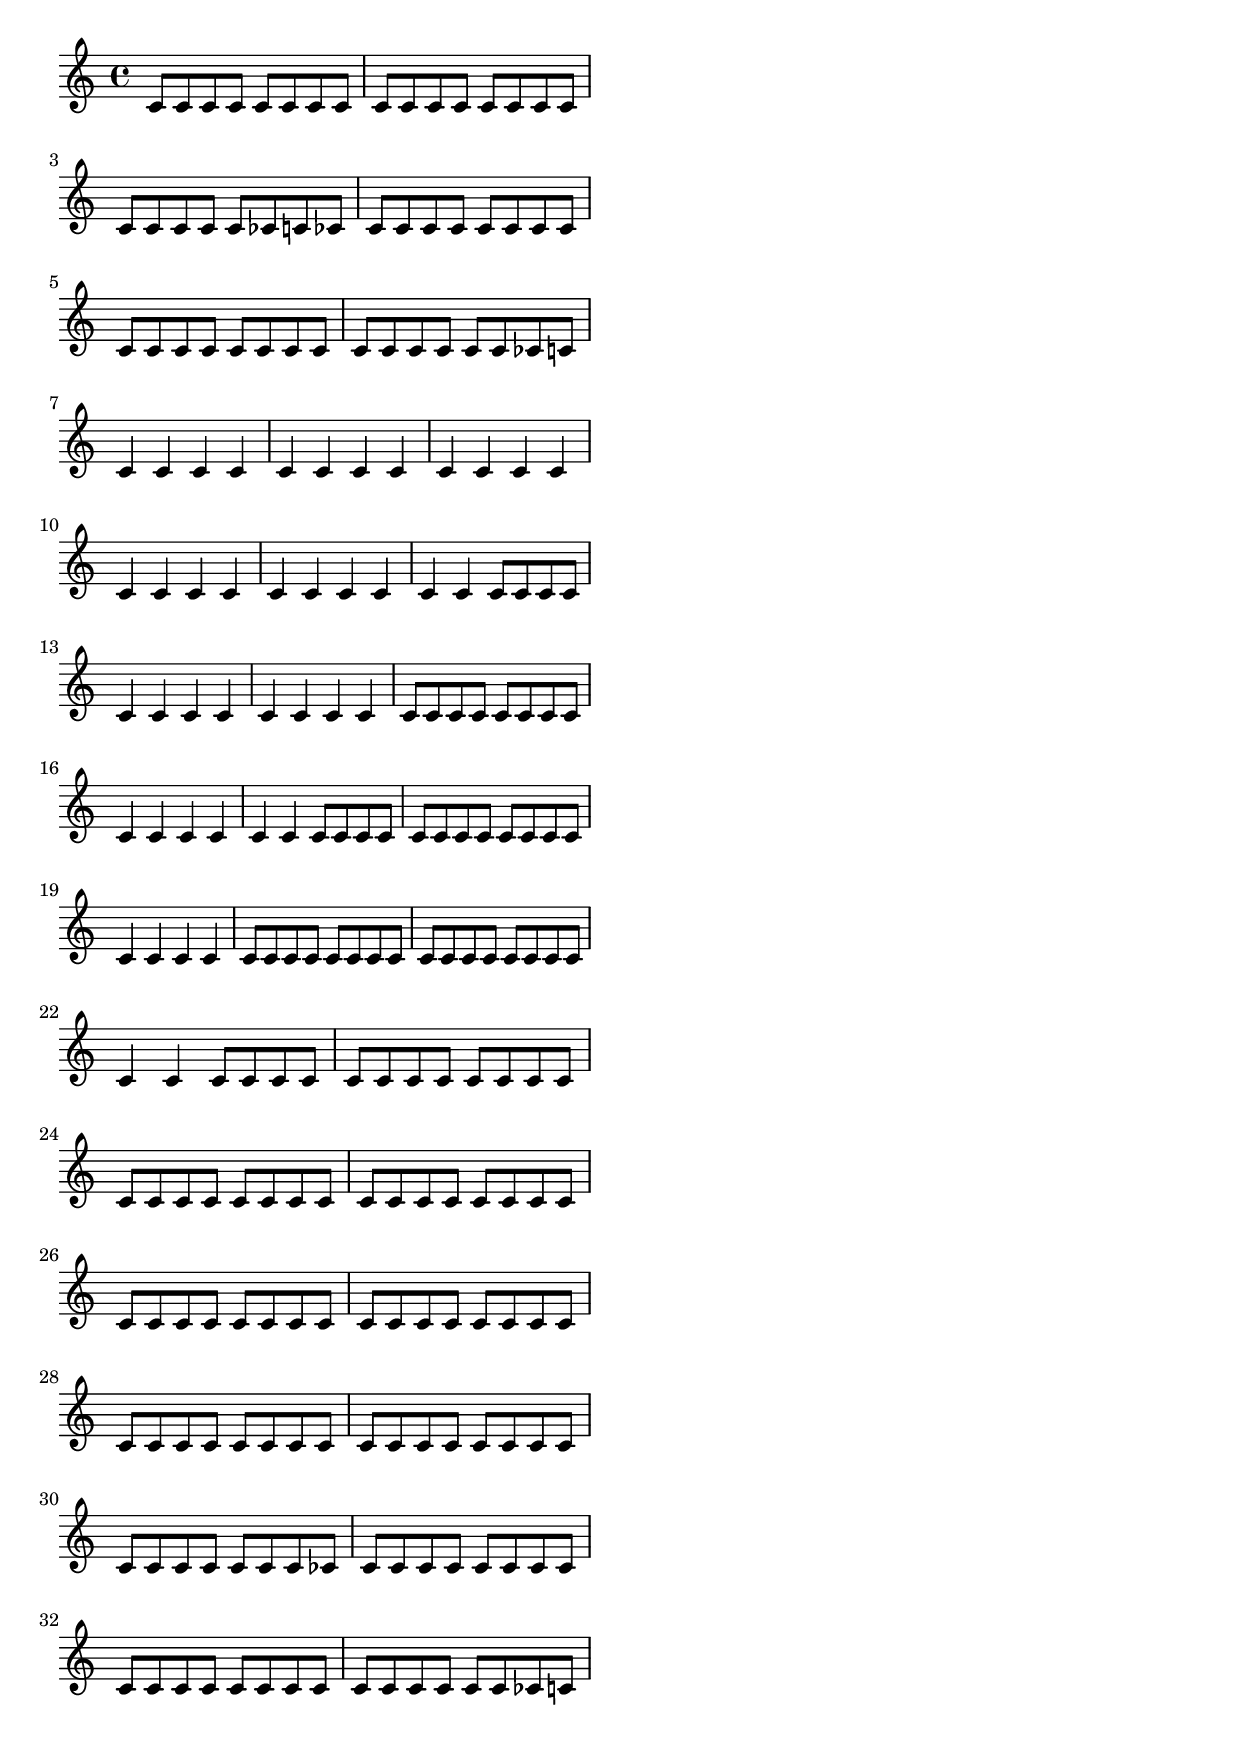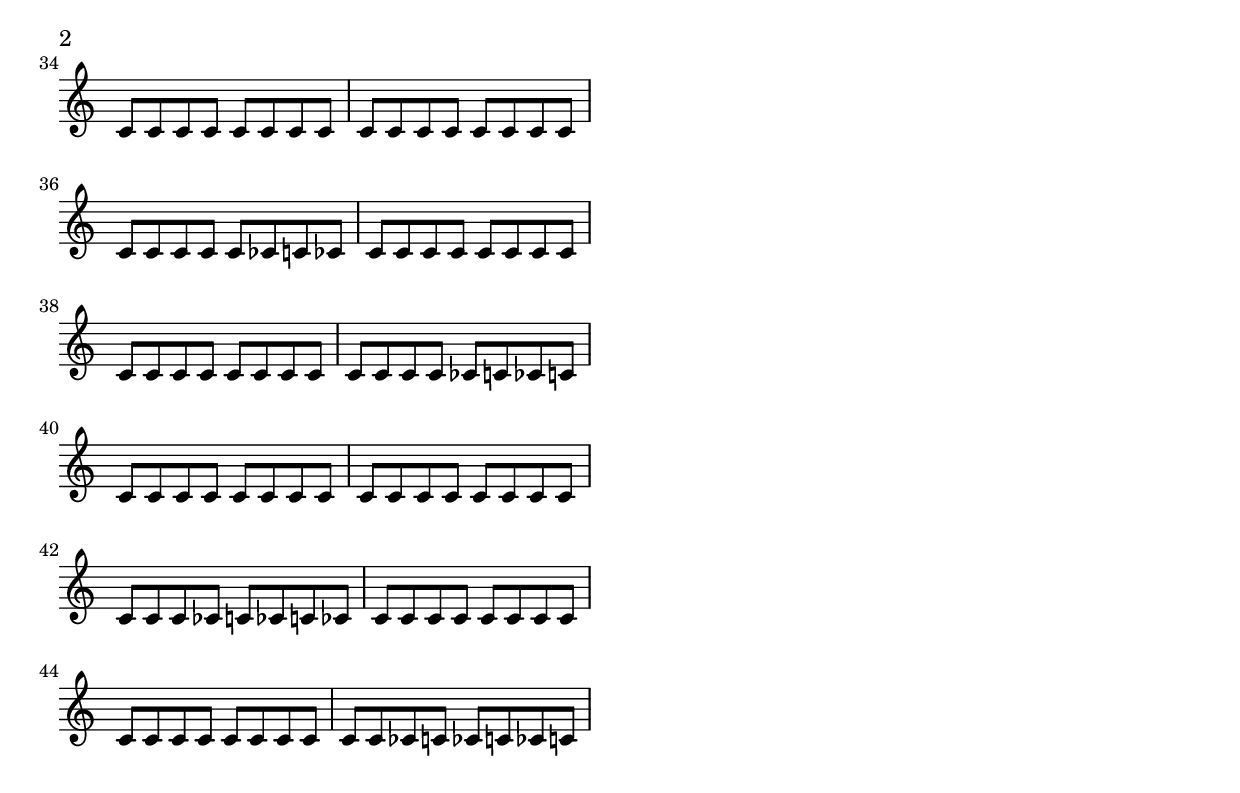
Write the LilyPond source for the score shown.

\version "1.7.18"
% definately need to check with Han or Jan for this one.
% I haven't a clue what it does, but the output doesn't look
% special.  -gP


%{
Hmm, ik vraag me af of dit al helemaal koel is.

  return abs (this_one.force_f_) + abs (prev.force_f_ - this_one.force_f_)
      + break_penalties

Neem als voorbeeld iets dat lijkt op allemande: keuze tussen 2 of drie
maten per regel.

* 2 lange maten -> lelie kiest 2 /regel  :beetje los
* 3 korte -> lelie kiest 3 /regel        :beetje krap
* 2 korte, 1 lange -> 3/regel            :krap
* 1 korte, 2 lange -> 3/regel            :erg krap
* 3 lange -> 3/regel                     :urg krap

als je naar beloningen kijkt, kan ik me goed voorstellen dat sprong
van 'al wat krapper' naar los te groot wordt, en ze dus steeds krapper
wordt, tot urg krap aan toe, want kracht lineair?  Dat lijkt ook geval
in allemande.

Zie hoe eerst 10 en 9 mooi op 2maat/regel staan terwijl later tot 14
toe 3/regel.

Heb niet zomaar beter idee, nog.
%}

\score{
	\notes\relative c'{
		% 10
		c8 c c c c8 c c c 
		c8 c c c c8 c c c 
		c8 c c c c8 ces c ces

		% 9
		c8 c c c c8 c c c 
		c8 c c c c8 c c c 
		c8 c c c c8 c ces c

		% 1
		c4 c c c
		c4 c c c
		c4 c c c

		% 2
		c4 c c c
		c4 c c c
		c4 c c8 c c c

		% 3
		c4 c c c
		c4 c c c
		c8 c c c c8 c c c 

		% 4
		c4 c c c
		c4 c c8 c c c
		c8 c c c c8 c c c 

		% 5
		c4 c c c
		c8 c c c c8 c c c 
		c8 c c c c8 c c c 

		% 6
		c4 c c8 c c c
		% c4 c c c8 c
		c8 c c c c8 c c c 
		c8 c c c c8 c c c 

		% 7
		c8 c c c c8 c c c 
		c8 c c c c8 c c c 
		c8 c c c c8 c c c 

		% 8
		c8 c c c c8 c c c 
		c8 c c c c8 c c c 
		c8 c c c c8 c c ces

		% 9
		c8 c c c c8 c c c 
		c8 c c c c8 c c c 
		c8 c c c c8 c ces c

		% 10
		c8 c c c c8 c c c 
		c8 c c c c8 c c c 
		c8 c c c c8 ces c ces

		% 11
		c8 c c c c8 c c c 
		c8 c c c c8 c c c 
		c8 c c c ces8 c ces c

		% 12
		c8 c c c c8 c c c 
		c8 c c c c8 c c c 
		c8 c c ces c8 ces c ces

		% 13
		c8 c c c c8 c c c 
		c8 c c c c8 c c c 
		c8 c ces c ces8 c ces c

	}
	\paper {
		indent=0.0\mm
		linewidth=90.0\mm
	}
}


%% new-chords-done %%
